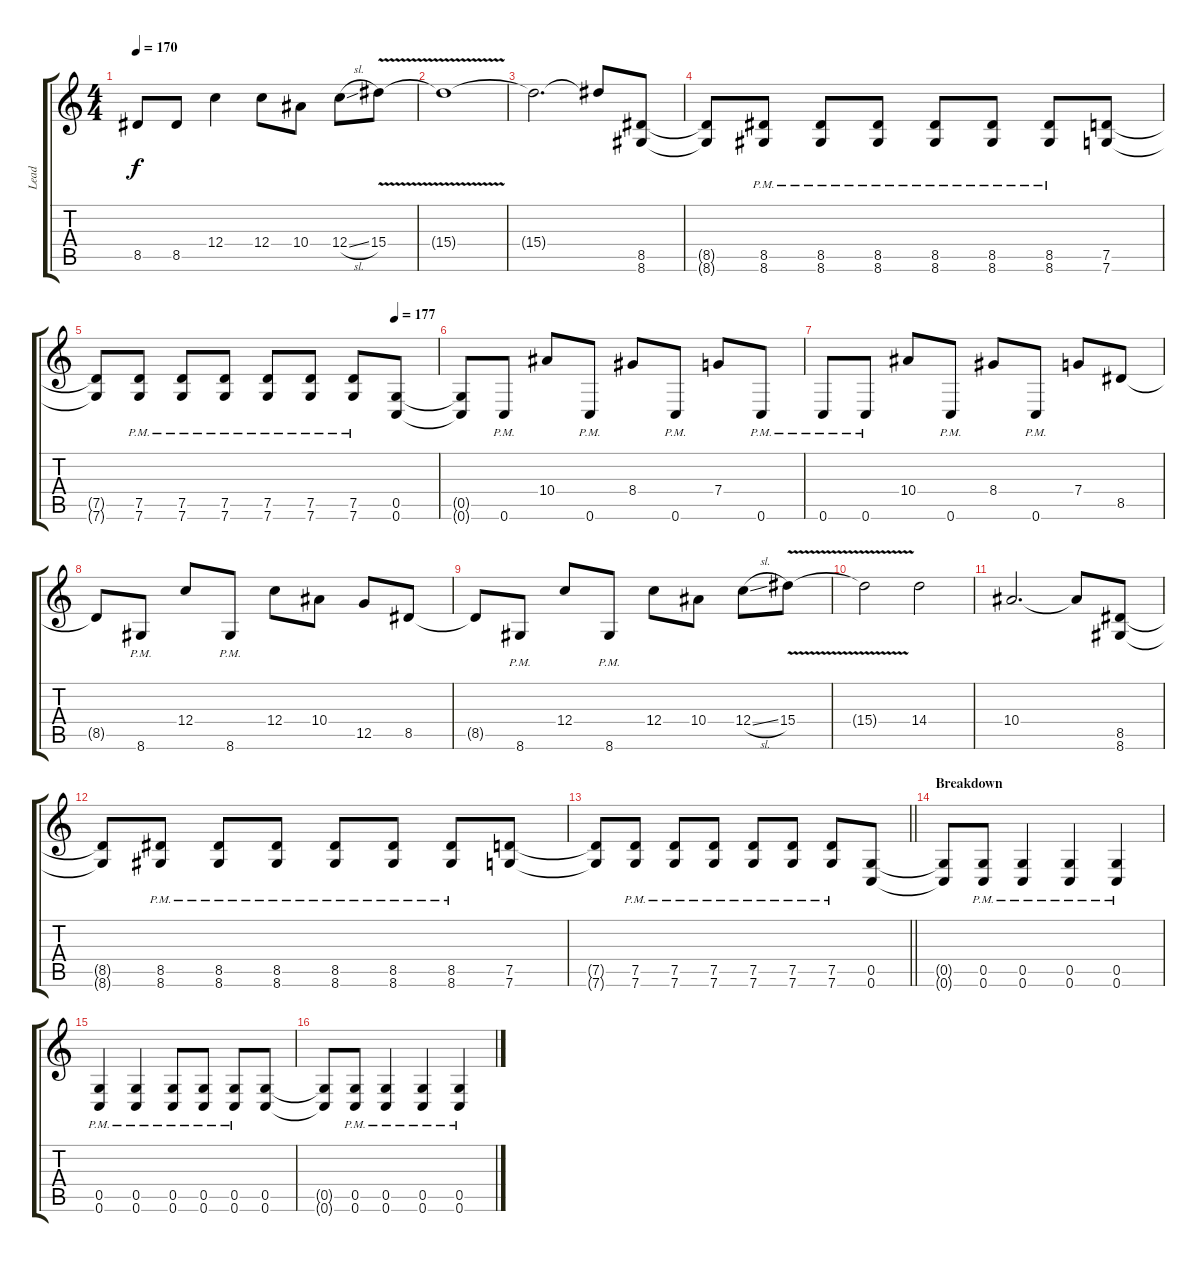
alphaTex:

\track ("Lead" "Lead") {instrument distortionguitar}
\staff {score tabs}
\tuning (D4 A3 F3 C3 G2 C2) {hide}
\ts (4 4)
\tempo 170
\clef g2
\ks c
8.5{t}.8{dy f} 8.5.8 12.4.4 12.4.8 10.4.8 12.4{sl}.8 15.4{v}.8 |
15.4{t}.1 |
15.4{t}.2{d} 15.4{t}.8 (8.5 8.6).8 |
(8.5{t} 8.6{t}).8 (8.5{pm} 8.6{pm}).8 (8.5{pm} 8.6{pm}).8 (8.5{pm} 8.6{pm}).8 (8.5{pm} 8.6{pm}).8 (8.5{pm} 8.6{pm}).8 (8.5{pm} 8.6{pm}).8 (7.5 7.6).8 |
\tempo (177 0.875)
(7.5{t} 7.6{t}).8 (7.5{pm} 7.6{pm}).8 (7.5{pm} 7.6{pm}).8 (7.5{pm} 7.6{pm}).8 (7.5{pm} 7.6{pm}).8 (7.5{pm} 7.6{pm}).8 (7.5{pm} 7.6{pm}).8 (0.5 0.6).8 |
(0.5{t} 0.6{t}).8 0.6{pm}.8 10.4.8 0.6{pm}.8 8.4.8 0.6{pm}.8 7.4.8 0.6{pm}.8 |
0.6{pm}.8 0.6{pm}.8 10.4.8 0.6{pm}.8 8.4.8 0.6{pm}.8 7.4.8 8.5.8 |
8.5{t}.8 8.6{pm}.8 12.4.8 8.6{pm}.8 12.4.8 10.4.8 12.5.8 8.5.8 |
8.5{t}.8 8.6{pm}.8 12.4.8 8.6{pm}.8 12.4.8 10.4.8 12.4{sl}.8 15.4{v}.8 |
15.4{t}.2 14.4.2 |
10.4.2{d} 10.4{t}.8 (8.5 8.6).8 |
(8.5{t} 8.6{t}).8 (8.5{pm} 8.6{pm}).8 (8.5{pm} 8.6{pm}).8 (8.5{pm} 8.6{pm}).8 (8.5{pm} 8.6{pm}).8 (8.5{pm} 8.6{pm}).8 (8.5{pm} 8.6{pm}).8 (7.5 7.6).8 |
\barLineRight lightlight
(7.5{t} 7.6{t}).8 (7.5{pm} 7.6{pm}).8 (7.5{pm} 7.6{pm}).8 (7.5{pm} 7.6{pm}).8 (7.5{pm} 7.6{pm}).8 (7.5{pm} 7.6{pm}).8 (7.5{pm} 7.6{pm}).8 (0.5 0.6).8 |
\section ("" "Breakdown")
(0.5{t} 0.6{t}).8 (0.5{pm} 0.6{pm}).8 (0.5{pm} 0.6{pm}).4 (0.5{pm} 0.6{pm}).4 (0.5{pm} 0.6{pm}).4 |
(0.5{pm} 0.6{pm}).4 (0.5{pm} 0.6{pm}).4 (0.5{pm} 0.6{pm}).8 (0.5{pm} 0.6{pm}).8 (0.5{pm} 0.6{pm}).8 (0.5 0.6).8 |
(0.5{t} 0.6{t}).8 (0.5{pm} 0.6{pm}).8 (0.5{pm} 0.6{pm}).4 (0.5{pm} 0.6{pm}).4 (0.5{pm} 0.6{pm}).4
